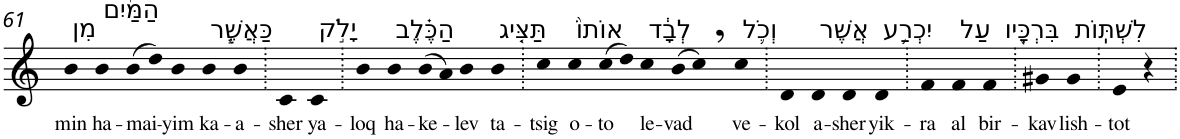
**kern	**text
*part1	*part1
*staff1	*staff1
*I"Piano	*
*I'Pno	*
!!LO:PB:g=z
*clefG2	*
*k[]	*
=61	=61
!LO:TX:a:t=מִן	!
!	!LO:LY:b
4b	min
!LO:TX:a:t=הַמַּ֜יִם	!
!	!LO:LY:b
4b	ha-
!	!LO:LY:b
(>8b	-mai-
8dd)	.
!	!LO:LY:b
4b	-yim
!LO:TX:a:t=כַּאֲשֶׁ֧ר	!
!	!LO:LY:b
4b	ka-
!	!LO:LY:b
4b	-a-
=62.	=62.
!	!LO:LY:b
4c	-sher
!LO:TX:a:t=יָלֹ֣ק	!
!	!LO:LY:b
4c	ya-
=63.	=63.
!	!LO:LY:b
4b	-loq
!LO:TX:a:t=הַכֶּ֗לֶב	!
!	!LO:LY:b
4b	ha-
!	!LO:LY:b
(>8b	-ke-
8a)	.
!	!LO:LY:b
4b	-lev
!LO:TX:a:t=תַּצִּ֤יג	!
!	!LO:LY:b
4b	ta-
=64.	=64.
!	!LO:LY:b
4cc	-tsig
!LO:TX:a:t=אוֹתוֹ֙	!
!	!LO:LY:b
4cc	o-
!	!LO:LY:b
(>8cc	-to
8dd)	.
!LO:TX:a:t=לְבָ֔ד	!
!	!LO:LY:b
4cc	le-
!	!LO:LY:b
(>8b	-vad
8cc,)	.
!LO:TX:a:t=וְכֹ֛ל	!
!	!LO:LY:b
4cc	ve-
=65.	=65.
!	!LO:LY:b
4d	-kol
!LO:TX:a:t=אֲשֶׁר	!
!	!LO:LY:b
4d	a-
!	!LO:LY:b
4d	-sher
!LO:TX:a:t=יִכְרַ֥ע	!
!	!LO:LY:b
4d	yik-
=66.	=66.
!	!LO:LY:b
4f	-ra
!LO:TX:a:t=עַל	!
!	!LO:LY:b
4f	al
!LO:TX:a:t=בִּרְכָּ֖יו	!
!	!LO:LY:b
4f	bir-
=67.	=67.
!	!LO:LY:b
4g#X	-kav
!LO:TX:a:t=לִשְׁתּֽוֹת	!
!	!LO:LY:b
4g#	lish-
=68.	=68.
!	!LO:LY:b
4e	-tot
4r	.
=.	=.
*-	*-
